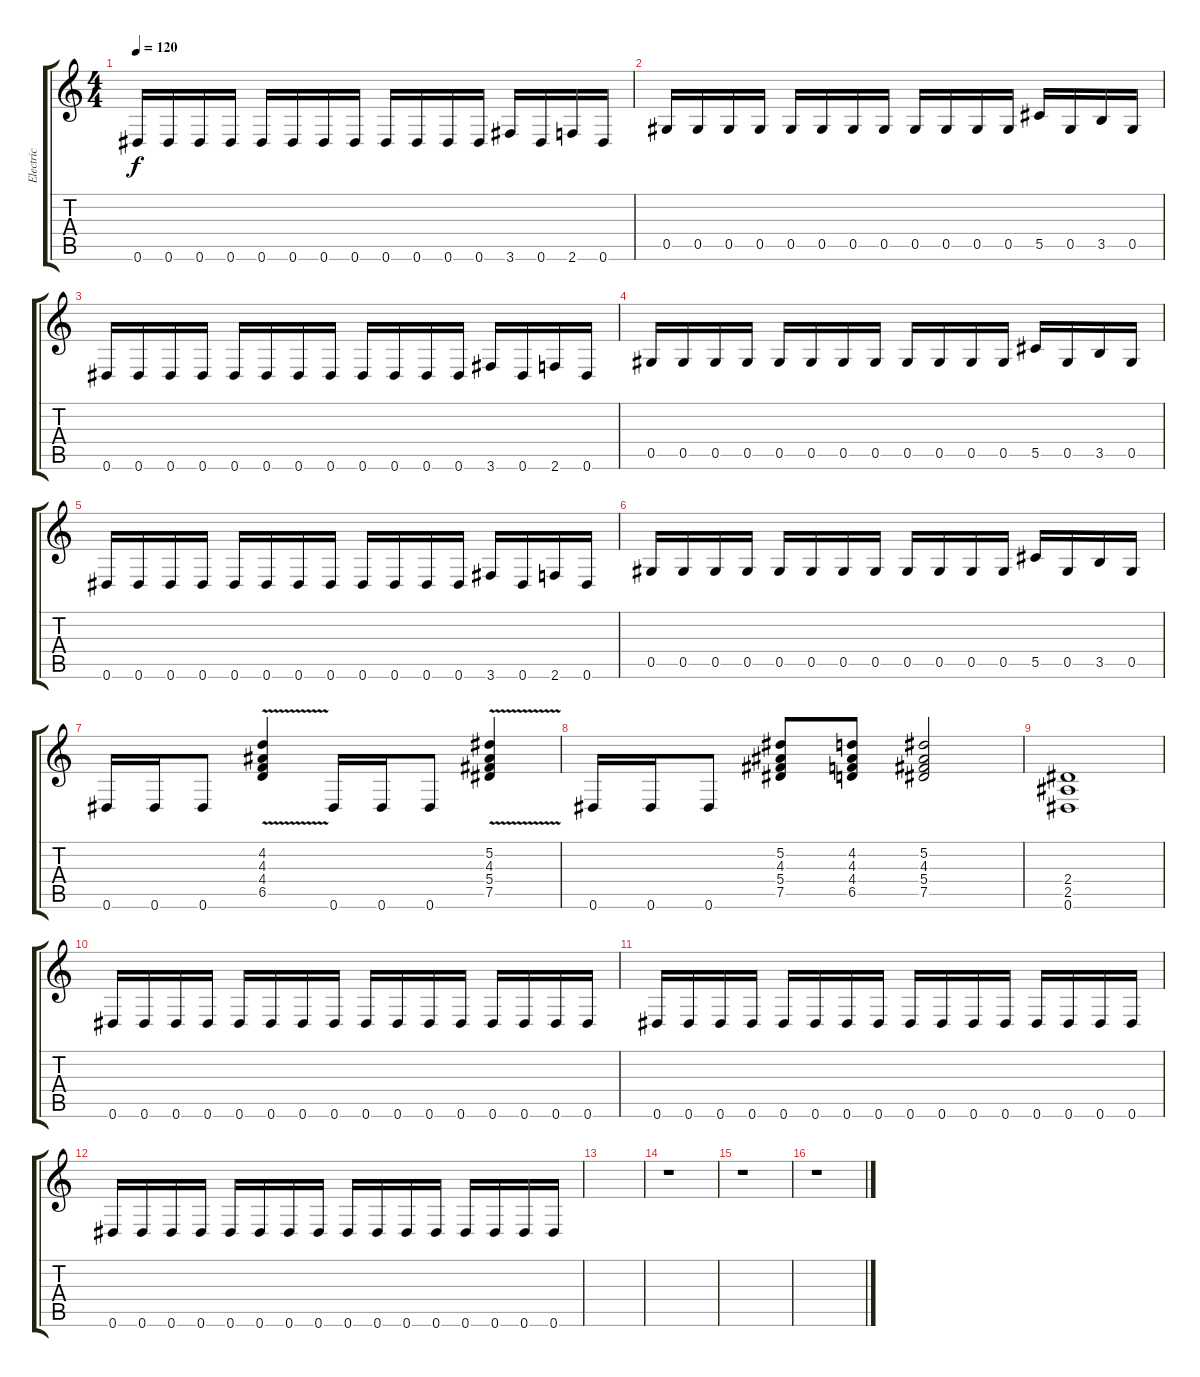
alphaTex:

\track ("Electric" "Electric") {instrument overdrivenguitar}
\staff {score tabs}
\tuning (Eb4 Bb3 Gb3 Db3 Ab2 Eb2) {hide}
\ts (4 4)
\tempo 120
\clef g2
\ks c
0.6.16{dy f} 0.6.16 0.6.16 0.6.16 0.6.16 0.6.16 0.6.16 0.6.16 0.6.16 0.6.16 0.6.16 0.6.16 3.6.16 0.6.16 2.6.16 0.6.16 |
0.5.16 0.5.16 0.5.16 0.5.16 0.5.16 0.5.16 0.5.16 0.5.16 0.5.16 0.5.16 0.5.16 0.5.16 5.5.16 0.5.16 3.5.16 0.5.16 |
0.6.16 0.6.16 0.6.16 0.6.16 0.6.16 0.6.16 0.6.16 0.6.16 0.6.16 0.6.16 0.6.16 0.6.16 3.6.16 0.6.16 2.6.16 0.6.16 |
0.5.16 0.5.16 0.5.16 0.5.16 0.5.16 0.5.16 0.5.16 0.5.16 0.5.16 0.5.16 0.5.16 0.5.16 5.5.16 0.5.16 3.5.16 0.5.16 |
0.6.16 0.6.16 0.6.16 0.6.16 0.6.16 0.6.16 0.6.16 0.6.16 0.6.16 0.6.16 0.6.16 0.6.16 3.6.16 0.6.16 2.6.16 0.6.16 |
0.5.16 0.5.16 0.5.16 0.5.16 0.5.16 0.5.16 0.5.16 0.5.16 0.5.16 0.5.16 0.5.16 0.5.16 5.5.16 0.5.16 3.5.16 0.5.16 |
0.6.16 0.6.16 0.6.8 (4.2{v} 4.3{v} 4.4{v} 6.5{v}).4 0.6.16 0.6.16 0.6.8 (5.2{v} 4.3{v} 5.4{v} 7.5{v}).4 |
0.6.16 0.6.16 0.6.8 (5.2 4.3 5.4 7.5).8 (4.2 4.3 4.4 6.5).8 (5.2 4.3 5.4 7.5).2 |
(2.4 2.5 0.6).1 |
0.6.16 0.6.16 0.6.16 0.6.16 0.6.16 0.6.16 0.6.16 0.6.16 0.6.16 0.6.16 0.6.16 0.6.16 0.6.16 0.6.16 0.6.16 0.6.16 |
0.6.16 0.6.16 0.6.16 0.6.16 0.6.16 0.6.16 0.6.16 0.6.16 0.6.16 0.6.16 0.6.16 0.6.16 0.6.16 0.6.16 0.6.16 0.6.16 |
0.6.16 0.6.16 0.6.16 0.6.16 0.6.16 0.6.16 0.6.16 0.6.16 0.6.16 0.6.16 0.6.16 0.6.16 0.6.16 0.6.16 0.6.16 0.6.16 |
|
r.1 |
r.1 |
r.1
